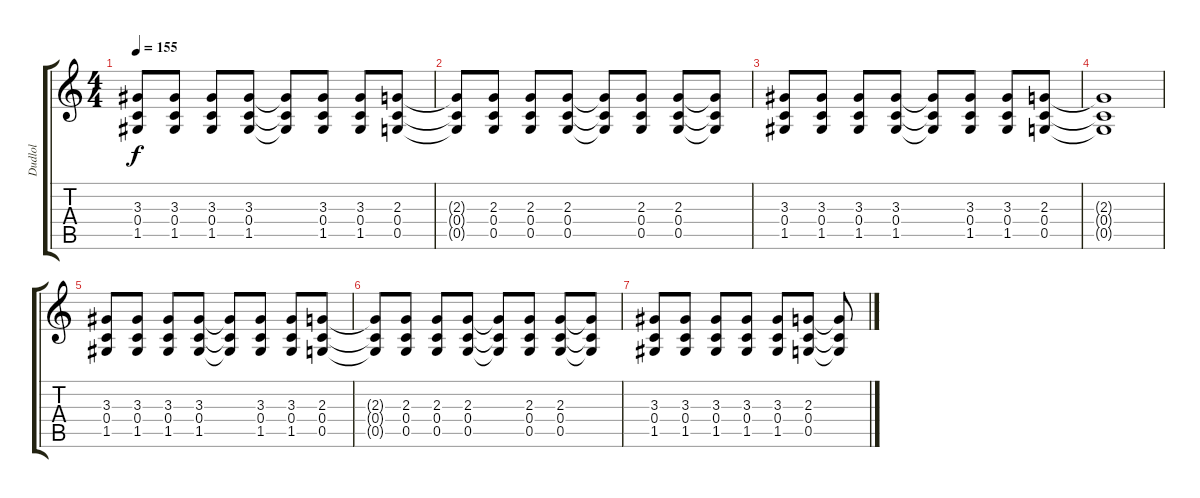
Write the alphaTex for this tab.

\track ("Dudlol" "Dudlol") {instrument distortionguitar}
\staff {score tabs}
\tuning (D4 A3 F3 C3 G2 C2) {hide}
\ts (4 4)
\tempo 155
\clef g2
\ks c
(3.3 0.4 1.5).8{dy f} (3.3 0.4 1.5).8 (3.3 0.4 1.5).8 (3.3 0.4 1.5).8 (3.3{t} 0.4{t} 1.5{t}).8 (3.3 0.4 1.5).8 (3.3 0.4 1.5).8 (2.3 0.4 0.5).8 |
(2.3{t} 0.4{t} 0.5{t}).8 (2.3 0.4 0.5).8 (2.3 0.4 0.5).8 (2.3 0.4 0.5).8 (2.3{t} 0.4{t} 0.5{t}).8 (2.3 0.4 0.5).8 (2.3 0.4 0.5).8 (2.3{t} 0.4{t} 0.5{t}).8 |
(3.3 0.4 1.5).8 (3.3 0.4 1.5).8 (3.3 0.4 1.5).8 (3.3 0.4 1.5).8 (3.3{t} 0.4{t} 1.5{t}).8 (3.3 0.4 1.5).8 (3.3 0.4 1.5).8 (2.3 0.4 0.5).8 |
(2.3{t} 0.4{t} 0.5{t}).1 |
(3.3 0.4 1.5).8 (3.3 0.4 1.5).8 (3.3 0.4 1.5).8 (3.3 0.4 1.5).8 (3.3{t} 0.4{t} 1.5{t}).8 (3.3 0.4 1.5).8 (3.3 0.4 1.5).8 (2.3 0.4 0.5).8 |
(2.3{t} 0.4{t} 0.5{t}).8 (2.3 0.4 0.5).8 (2.3 0.4 0.5).8 (2.3 0.4 0.5).8 (2.3{t} 0.4{t} 0.5{t}).8 (2.3 0.4 0.5).8 (2.3 0.4 0.5).8 (2.3{t} 0.4{t} 0.5{t}).8 |
(3.3 0.4 1.5).8 (3.3 0.4 1.5).8 (3.3 0.4 1.5).8 (3.3 0.4 1.5).8 (3.3 0.4 1.5).8 (2.3 0.4 0.5).8 (2.3{t} 0.4{t} 0.5{t}).8
